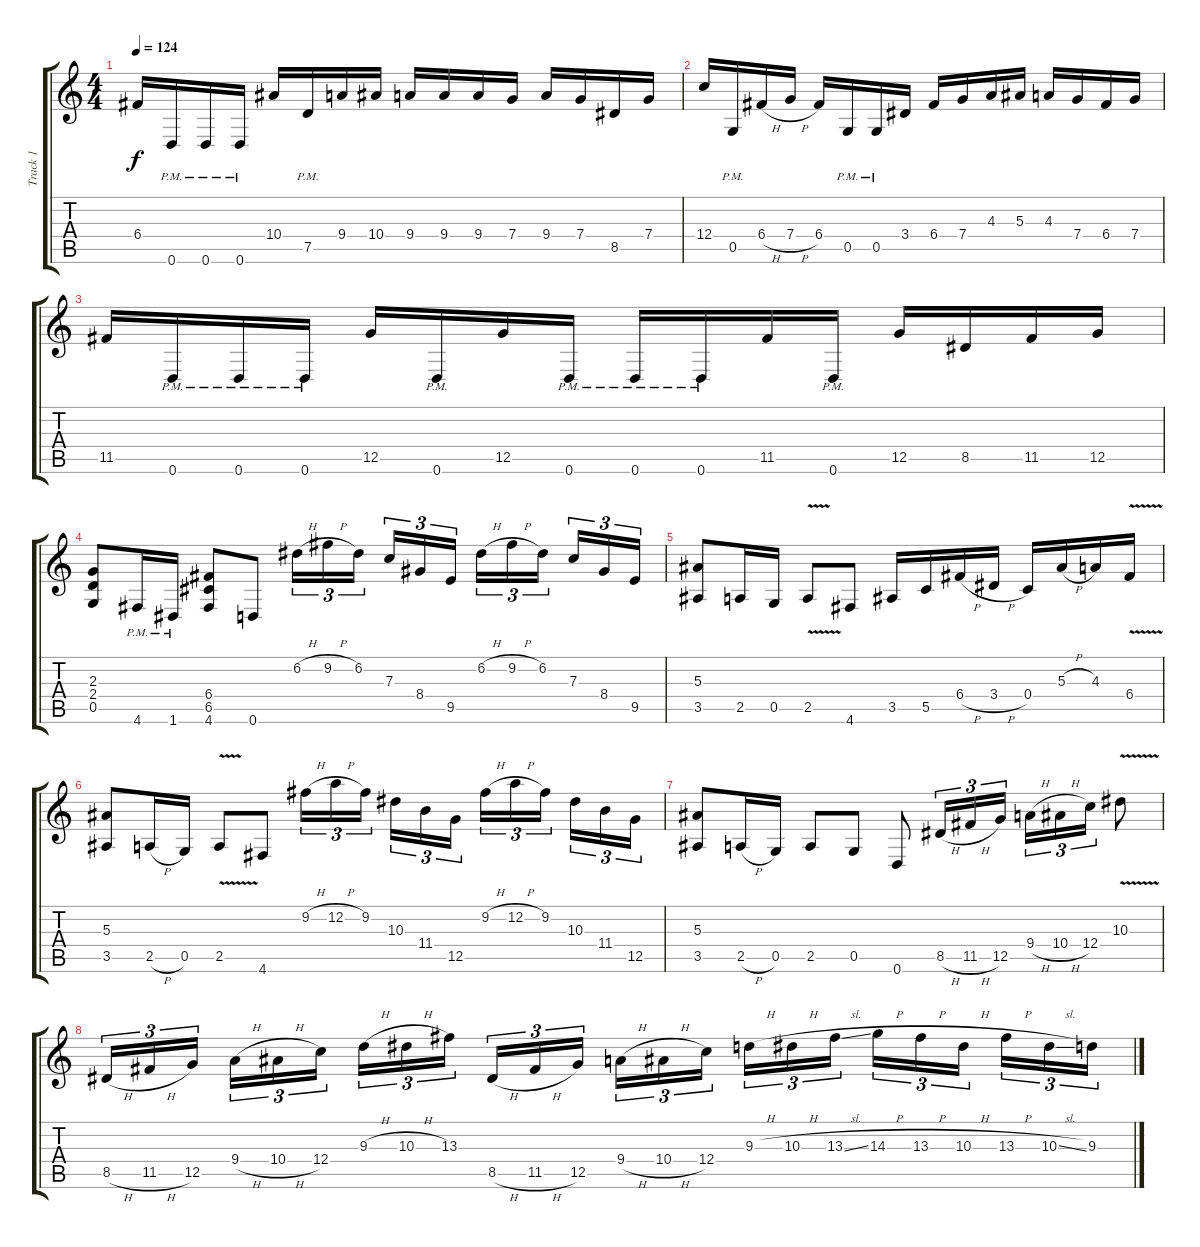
\track ("Track 1" "Track 1") {instrument distortionguitar}
\staff {score tabs}
\tuning (D4 A3 F3 C3 G2 D2) {hide}
\ts (4 4)
\tempo 124
\clef g2
\ks c
6.4.16{dy f} 0.6{pm}.16 0.6{pm}.16 0.6{pm}.16 10.4.16 7.5{pm}.16 9.4.16 10.4.16 9.4.16 9.4.16 9.4.16 7.4.16 9.4.16 7.4.16 8.5.16 7.4.16 |
12.4.16 0.5{pm}.16 6.4{h}.16 7.4{h}.16 6.4.16 0.5{pm}.16 0.5{pm}.16 3.4.16 6.4.16 7.4.16 4.3.16 5.3.16 4.3.16 7.4.16 6.4.16 7.4.16 |
11.5.16 0.6{pm}.16 0.6{pm}.16 0.6{pm}.16 12.5.16 0.6{pm}.16 12.5.16 0.6{pm}.16 0.6{pm}.16 0.6{pm}.16 11.5.16 0.6{pm}.16 12.5.16 8.5.16 11.5.16 12.5.16 |
(2.3 2.4 0.5).8{instrument distortionguitar} 4.6{pm}.16 1.6{pm}.16 (6.4 6.5 4.6).8 0.6.8 6.2{h}.16{tu (3 2)} 9.2{h}.16{tu (3 2)} 6.2.16{tu (3 2) beam splitsecondary} 7.3.16{tu (3 2)} 8.4.16{tu (3 2)} 9.5.16{tu (3 2)} 6.2{h}.16{tu (3 2)} 9.2{h}.16{tu (3 2)} 6.2.16{tu (3 2) beam splitsecondary} 7.3.16{tu (3 2)} 8.4.16{tu (3 2)} 9.5.16{tu (3 2)} |
(5.3 3.5).8 2.5.16 0.5.16 2.5{v}.8 4.6.8 3.5.16 5.5.16 6.4{h}.16 3.4{h}.16 0.4.16 5.3{h}.16 4.3.16 6.4{v}.16 |
(5.3 3.5).8 2.5{h}.16 0.5.16 2.5{v}.8 4.6.8 9.2{h}.16{tu (3 2)} 12.2{h}.16{tu (3 2)} 9.2.16{tu (3 2) beam splitsecondary} 10.3.16{tu (3 2)} 11.4.16{tu (3 2)} 12.5.16{tu (3 2)} 9.2{h}.16{tu (3 2)} 12.2{h}.16{tu (3 2)} 9.2.16{tu (3 2) beam splitsecondary} 10.3.16{tu (3 2)} 11.4.16{tu (3 2)} 12.5.16{tu (3 2)} |
(5.3 3.5).8 2.5{h}.16 0.5.16 2.5.8 0.5.8 0.6.8 8.5{h}.16{tu (3 2)} 11.5{h}.16{tu (3 2)} 12.5.16{tu (3 2)} 9.4{h}.16{tu (3 2)} 10.4{h}.16{tu (3 2)} 12.4.16{tu (3 2)} 10.3{v}.8 |
8.5{h}.16{tu (3 2)} 11.5{h}.16{tu (3 2)} 12.5.16{tu (3 2) beam splitsecondary} 9.4{h}.16{tu (3 2)} 10.4{h}.16{tu (3 2)} 12.4.16{tu (3 2)} 9.3{h}.16{tu (3 2)} 10.3{h}.16{tu (3 2)} 13.3.16{tu (3 2) beam splitsecondary} 8.5{h}.16{tu (3 2)} 11.5{h}.16{tu (3 2)} 12.5.16{tu (3 2)} 9.4{h}.16{tu (3 2)} 10.4{h}.16{tu (3 2)} 12.4.16{tu (3 2) beam splitsecondary} 9.3{h}.16{tu (3 2)} 10.3{h}.16{tu (3 2)} 13.3{sl}.16{tu (3 2)} 14.3{h}.16{tu (3 2)} 13.3{h}.16{tu (3 2)} 10.3{h}.16{tu (3 2) beam splitsecondary} 13.3{h}.16{tu (3 2)} 10.3{sl}.16{tu (3 2)} 9.3.16{tu (3 2)}
